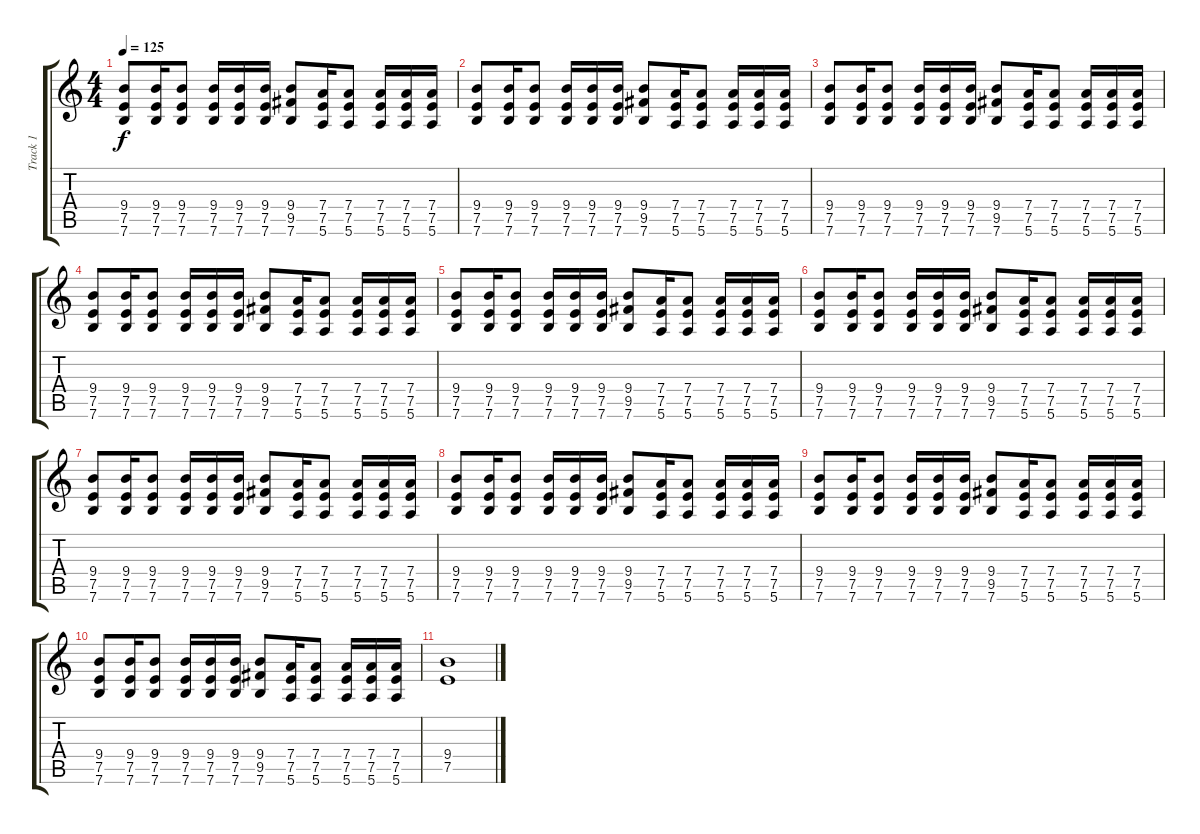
\track ("Track 1" "Track 1") {instrument overdrivenguitar}
\staff {score tabs}
\tuning (E4 B3 G3 D3 A2 E2) {hide}
\ts (4 4)
\tempo 125
\clef g2
\ks c
(9.4 7.5 7.6).8{dy f} (9.4 7.5 7.6).16 (9.4 7.5 7.6).8 (9.4 7.5 7.6).16 (9.4 7.5 7.6).16 (9.4 7.5 7.6).16 (9.4 9.5 7.6).8 (7.4 7.5 5.6).16 (7.4 7.5 5.6).8 (7.4 7.5 5.6).16 (7.4 7.5 5.6).16 (7.4 7.5 5.6).16 |
(9.4 7.5 7.6).8 (9.4 7.5 7.6).16 (9.4 7.5 7.6).8 (9.4 7.5 7.6).16 (9.4 7.5 7.6).16 (9.4 7.5 7.6).16 (9.4 9.5 7.6).8 (7.4 7.5 5.6).16 (7.4 7.5 5.6).8 (7.4 7.5 5.6).16 (7.4 7.5 5.6).16 (7.4 7.5 5.6).16 |
(9.4 7.5 7.6).8 (9.4 7.5 7.6).16 (9.4 7.5 7.6).8 (9.4 7.5 7.6).16 (9.4 7.5 7.6).16 (9.4 7.5 7.6).16 (9.4 9.5 7.6).8 (7.4 7.5 5.6).16 (7.4 7.5 5.6).8 (7.4 7.5 5.6).16 (7.4 7.5 5.6).16 (7.4 7.5 5.6).16 |
(9.4 7.5 7.6).8 (9.4 7.5 7.6).16 (9.4 7.5 7.6).8 (9.4 7.5 7.6).16 (9.4 7.5 7.6).16 (9.4 7.5 7.6).16 (9.4 9.5 7.6).8 (7.4 7.5 5.6).16 (7.4 7.5 5.6).8 (7.4 7.5 5.6).16 (7.4 7.5 5.6).16 (7.4 7.5 5.6).16 |
(9.4 7.5 7.6).8 (9.4 7.5 7.6).16 (9.4 7.5 7.6).8 (9.4 7.5 7.6).16 (9.4 7.5 7.6).16 (9.4 7.5 7.6).16 (9.4 9.5 7.6).8 (7.4 7.5 5.6).16 (7.4 7.5 5.6).8 (7.4 7.5 5.6).16 (7.4 7.5 5.6).16 (7.4 7.5 5.6).16 |
(9.4 7.5 7.6).8 (9.4 7.5 7.6).16 (9.4 7.5 7.6).8 (9.4 7.5 7.6).16 (9.4 7.5 7.6).16 (9.4 7.5 7.6).16 (9.4 9.5 7.6).8 (7.4 7.5 5.6).16 (7.4 7.5 5.6).8 (7.4 7.5 5.6).16 (7.4 7.5 5.6).16 (7.4 7.5 5.6).16 |
(9.4 7.5 7.6).8 (9.4 7.5 7.6).16 (9.4 7.5 7.6).8 (9.4 7.5 7.6).16 (9.4 7.5 7.6).16 (9.4 7.5 7.6).16 (9.4 9.5 7.6).8 (7.4 7.5 5.6).16 (7.4 7.5 5.6).8 (7.4 7.5 5.6).16 (7.4 7.5 5.6).16 (7.4 7.5 5.6).16 |
(9.4 7.5 7.6).8 (9.4 7.5 7.6).16 (9.4 7.5 7.6).8 (9.4 7.5 7.6).16 (9.4 7.5 7.6).16 (9.4 7.5 7.6).16 (9.4 9.5 7.6).8 (7.4 7.5 5.6).16 (7.4 7.5 5.6).8 (7.4 7.5 5.6).16 (7.4 7.5 5.6).16 (7.4 7.5 5.6).16 |
(9.4 7.5 7.6).8 (9.4 7.5 7.6).16 (9.4 7.5 7.6).8 (9.4 7.5 7.6).16 (9.4 7.5 7.6).16 (9.4 7.5 7.6).16 (9.4 9.5 7.6).8 (7.4 7.5 5.6).16 (7.4 7.5 5.6).8 (7.4 7.5 5.6).16 (7.4 7.5 5.6).16 (7.4 7.5 5.6).16 |
(9.4 7.5 7.6).8 (9.4 7.5 7.6).16 (9.4 7.5 7.6).8 (9.4 7.5 7.6).16 (9.4 7.5 7.6).16 (9.4 7.5 7.6).16 (9.4 9.5 7.6).8 (7.4 7.5 5.6).16 (7.4 7.5 5.6).8 (7.4 7.5 5.6).16 (7.4 7.5 5.6).16 (7.4 7.5 5.6).16 |
(9.4 7.5).1
